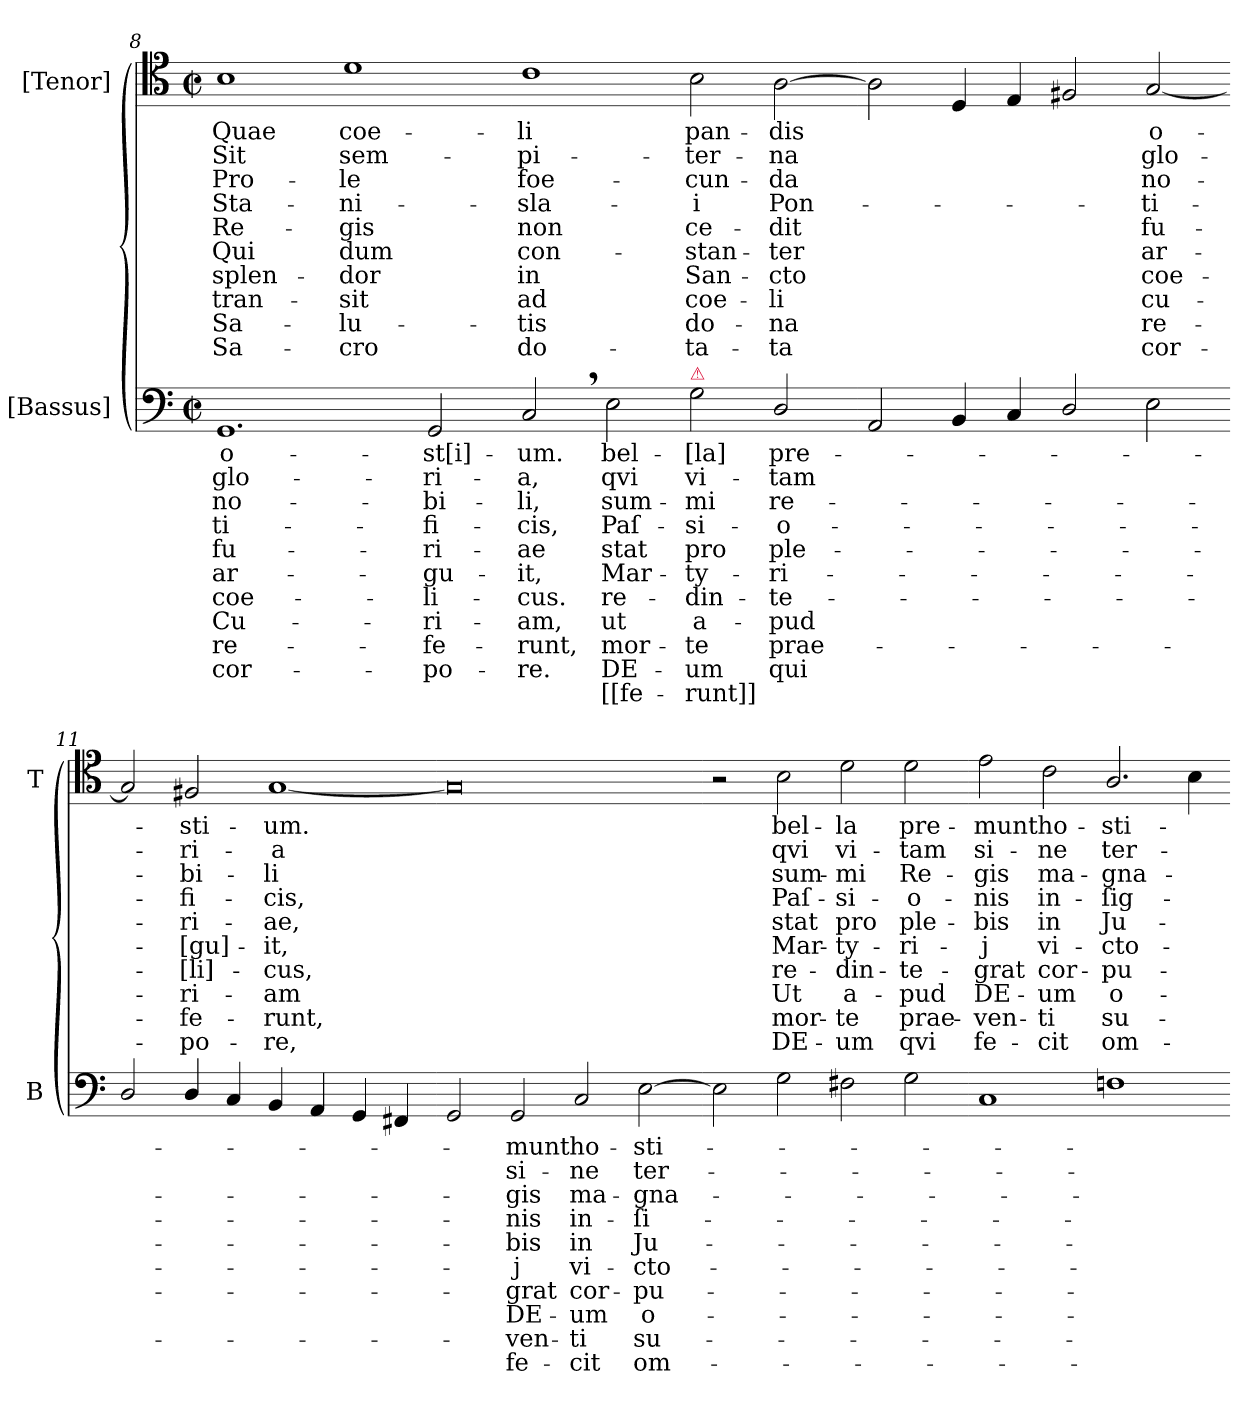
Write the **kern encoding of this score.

**kern	**text	**text	**text	**text	**text	**text	**text	**text	**text	**text	**text	**kern	**text	**text	**text	**text	**text	**text	**text	**text	**text	**text
*part2	*part2	*part2	*part2	*part2	*part2	*part2	*part2	*part2	*part2	*part2	*part2	*part1	*part1	*part1	*part1	*part1	*part1	*part1	*part1	*part1	*part1	*part1
*staff2	*staff2	*staff2	*staff2	*staff2	*staff2	*staff2	*staff2	*staff2	*staff2	*staff2	*staff2	*staff1	*staff1	*staff1	*staff1	*staff1	*staff1	*staff1	*staff1	*staff1	*staff1	*staff1
*I"[Bassus]	*	*	*	*	*	*	*	*	*	*	*	*I"[Tenor]	*	*	*	*	*	*	*	*	*	*
*I'B	*	*	*	*	*	*	*	*	*	*	*	*I'T	*	*	*	*	*	*	*	*	*	*
*clefF4	*	*	*	*	*	*	*	*	*	*	*	*clefC4	*	*	*	*	*	*	*	*	*	*
*k[]	*	*	*	*	*	*	*	*	*	*	*	*k[]	*	*	*	*	*	*	*	*	*	*
*M2/1	*	*	*	*	*	*	*	*	*	*	*	*M2/1	*	*	*	*	*	*	*	*	*	*
*met(c|)	*	*	*	*	*	*	*	*	*	*	*	*met(c|)	*	*	*	*	*	*	*	*	*	*
=8	=8	=8	=8	=8	=8	=8	=8	=8	=8	=8	=8	=8	=8	=8	=8	=8	=8	=8	=8	=8	=8	=8
1.GG	o-	glo-	no-	-ti-	fu-	ar-	coe-	Cu-	re-	cor-	.	1B	Quae	Sit	Pro-	Sta-	Re-	Qui	splen-	tran-	Sa-	Sa-
.	.	.	.	.	.	.	.	.	.	.	.	1d	coe-	sem-	-le	ni-	-gis	dum	-dor	-sit	-lu-	-cro
2GG/	-st[i]-	-ri-	-bi-	-fi-	-ri-	-gu-	-li-	-ri-	-fe-	-po-	.	.	.	.	.	.	.	.	.	.	.	.
=9-	=9-	=9-	=9-	=9-	=9-	=9-	=9-	=9-	=9-	=9-	=9-	=9-	=9-	=9-	=9-	=9-	=9-	=9-	=9-	=9-	=9-	=9-
2C,/	-um.	-a,	-li,	-cis,	-ae	-it,	-cus.	-am,	-runt,	-re.	.	1c	-li	-pi-	foe-	-sla-	non	con-	in	ad	-tis	do-
2E\	bel-	qvi	sum-	Paſ-	stat	Mar-	re-	ut	mor-	DE-	[[fe-	.	.	.	.	.	.	.	.	.	.	.
!LO:TX:a:color=crimson:t=⚠	!	!	!	!	!	!	!	!	!	!	!	!	!	!	!	!	!	!	!	!	!	!
2G\	-[la]	vi-	-mi	-si-	pro	-ty-	-din-	a-	-te	-um	-runt]]	2B\	pan-	-ter-	-cun-	-i	ce-	-stan-	San-	coe-	do-	-ta-
2D/	pre-	-tam	re-	-o-	ple-	-ri-	-te-	-pud	prae-	qui	.	[2A\	-dis	-na	-da	Pon-	-dit	-ter	-cto	-li	-na	-ta
=10-	=10-	=10-	=10-	=10-	=10-	=10-	=10-	=10-	=10-	=10-	=10-	=10-	=10-	=10-	=10-	=10-	=10-	=10-	=10-	=10-	=10-	=10-
2AA/	.	.	.	.	.	.	.	.	.	.	.	2A\]	.	.	.	.	.	.	.	.	.	.
4BB/	.	.	.	.	.	.	.	.	.	.	.	4D/	.	.	.	.	.	.	.	.	.	.
4C/	.	.	.	.	.	.	.	.	.	.	.	4E/	.	.	.	.	.	.	.	.	.	.
2D/	.	.	.	.	.	.	.	.	.	.	.	2F#X/	.	.	.	.	.	.	.	.	.	.
2E\	.	.	.	.	.	.	.	.	.	.	.	[2G/	o-	glo-	no-	-ti-	fu-	ar-	coe-	cu-	re-	cor-
=11-	=11-	=11-	=11-	=11-	=11-	=11-	=11-	=11-	=11-	=11-	=11-	=11-	=11-	=11-	=11-	=11-	=11-	=11-	=11-	=11-	=11-	=11-
2D/	.	.	.	.	.	.	.	.	.	.	.	2G/]	.	.	.	.	.	.	.	.	.	.
4D/	.	.	.	.	.	.	.	.	.	.	.	2F#X/	-sti-	-ri-	-bi-	-fi-	-ri-	-[gu]-	-[li]-	-ri-	-fe-	-po-
4C/	.	.	.	.	.	.	.	.	.	.	.	.	.	.	.	.	.	.	.	.	.	.
4BB/	.	.	.	.	.	.	.	.	.	.	.	[1G	-um.	-a	-li	-cis,	-ae,	-it,	-cus,	-am	-runt,	-re,
4AA/	.	.	.	.	.	.	.	.	.	.	.	.	.	.	.	.	.	.	.	.	.	.
4GG/	.	.	.	.	.	.	.	.	.	.	.	.	.	.	.	.	.	.	.	.	.	.
4FF#X/	.	.	.	.	.	.	.	.	.	.	.	.	.	.	.	.	.	.	.	.	.	.
=12-	=12-	=12-	=12-	=12-	=12-	=12-	=12-	=12-	=12-	=12-	=12-	=12-	=12-	=12-	=12-	=12-	=12-	=12-	=12-	=12-	=12-	=12-
2GG/	.	.	.	.	.	.	.	.	.	.	.	0G]	.	.	.	.	.	.	.	.	.	.
2GG/	-munt	si-	-gis	-nis	-bis	-j	-grat	DE-	-ven-	fe-	.	.	.	.	.	.	.	.	.	.	.	.
2C/	ho-	-ne	ma-	in-	in	vi-	cor-	-um	-ti	-cit	.	.	.	.	.	.	.	.	.	.	.	.
[2E\	-sti-	ter-	-gna-	-ſi-	Ju-	-cto-	-pu-	o-	su-	om-	.	.	.	.	.	.	.	.	.	.	.	.
=13-	=13-	=13-	=13-	=13-	=13-	=13-	=13-	=13-	=13-	=13-	=13-	=13-	=13-	=13-	=13-	=13-	=13-	=13-	=13-	=13-	=13-	=13-
2E\]	.	.	.	.	.	.	.	.	.	.	.	2r	.	.	.	.	.	.	.	.	.	.
2G\	.	.	.	.	.	.	.	.	.	.	.	2B\	bel-	qvi	sum-	Paſ-	stat	Mar-	re-	Ut	mor-	DE-
2F#X\	.	.	.	.	.	.	.	.	.	.	.	2d\	-la	vi-	-mi	-si-	pro	-ty-	-din-	a-	-te	-um
2G\	.	.	.	.	.	.	.	.	.	.	.	2d\	pre-	-tam	Re-	-o-	ple-	-ri-	-te-	-pud	prae-	qvi
=14-	=14-	=14-	=14-	=14-	=14-	=14-	=14-	=14-	=14-	=14-	=14-	=14-	=14-	=14-	=14-	=14-	=14-	=14-	=14-	=14-	=14-	=14-
1C	.	.	.	.	.	.	.	.	.	.	.	2e\	-munt	si-	-gis	-nis	-bis	-j	-grat	DE-	-ven-	fe-
.	.	.	.	.	.	.	.	.	.	.	.	2c\	ho-	-ne	ma-	in-	in	vi-	cor-	-um	-ti	-cit
1Fn	.	.	.	.	.	.	.	.	.	.	.	2.A/	-sti-	ter-	-gna-	-ſig-	Ju-	-cto-	-pu-	o-	su-	om-
.	.	.	.	.	.	.	.	.	.	.	.	4B\	.	.	.	.	.	.	.	.	.	.
=-	=-	=-	=-	=-	=-	=-	=-	=-	=-	=-	=-	=-	=-	=-	=-	=-	=-	=-	=-	=-	=-	=-
*-	*-	*-	*-	*-	*-	*-	*-	*-	*-	*-	*-	*-	*-	*-	*-	*-	*-	*-	*-	*-	*-	*-
